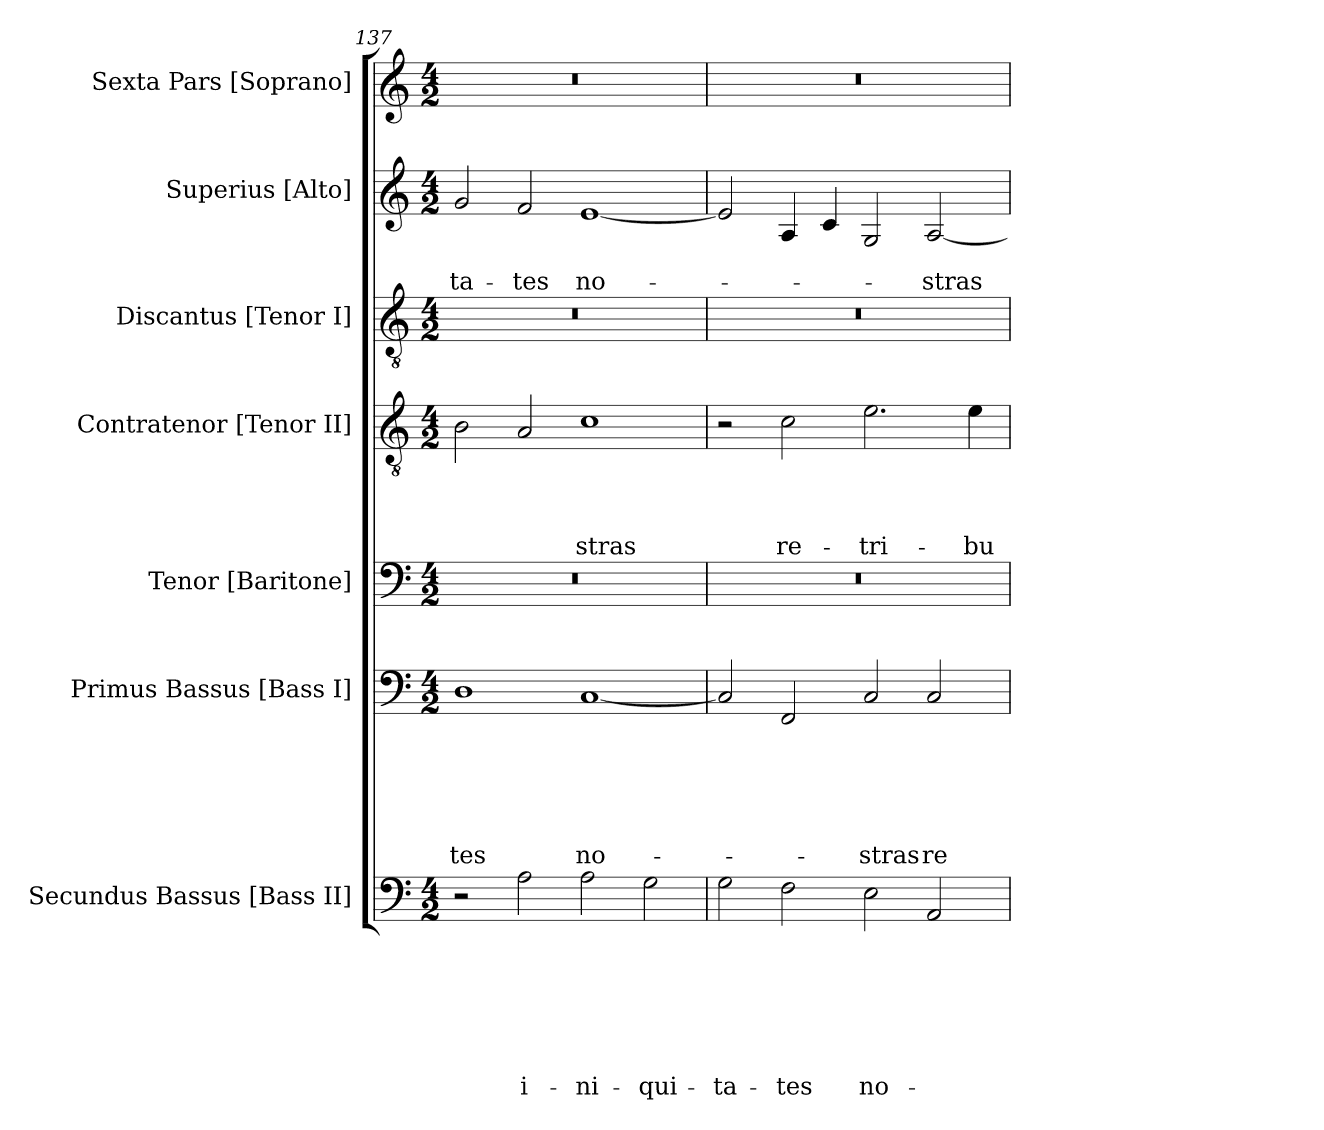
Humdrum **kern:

**kern	**text	**text	**text	**text	**text	**text	**text	**kern	**text	**text	**text	**text	**text	**text	**kern	**kern	**text	**text	**text	**text	**kern	**kern	**text	**text	**kern
*part7	*part7	*part7	*part7	*part7	*part7	*part7	*part7	*part6	*part6	*part6	*part6	*part6	*part6	*part6	*part5	*part4	*part4	*part4	*part4	*part4	*part3	*part2	*part2	*part2	*part1
*staff7	*staff7	*staff7	*staff7	*staff7	*staff7	*staff7	*staff7	*staff6	*staff6	*staff6	*staff6	*staff6	*staff6	*staff6	*staff5	*staff4	*staff4	*staff4	*staff4	*staff4	*staff3	*staff2	*staff2	*staff2	*staff1
*I"Secundus Bassus [Bass II]	*	*	*	*	*	*	*	*I"Primus Bassus [Bass I]	*	*	*	*	*	*	*I"Tenor [Baritone]	*I"Contratenor [Tenor II]	*	*	*	*	*I"Discantus [Tenor I]	*I"Superius [Alto]	*	*	*I"Sexta Pars [Soprano]
*I'B II	*	*	*	*	*	*	*	*I'B I	*	*	*	*	*	*	*I'Bar	*I'T II	*	*	*	*	*I'T I	*I'A	*	*	*I'S
*clefF4	*	*	*	*	*	*	*	*clefF4	*	*	*	*	*	*	*clefF4	*clefGv2	*	*	*	*	*clefGv2	*clefG2	*	*	*clefG2
*k[]	*	*	*	*	*	*	*	*k[]	*	*	*	*	*	*	*k[]	*k[]	*	*	*	*	*k[]	*k[]	*	*	*k[]
*C:	*	*	*	*	*	*	*	*C:	*	*	*	*	*	*	*C:	*C:	*	*	*	*	*C:	*C:	*	*	*C:
*M4/2	*	*	*	*	*	*	*	*M4/2	*	*	*	*	*	*	*M4/2	*M4/2	*	*	*	*	*M4/2	*M4/2	*	*	*M4/2
=137	=137	=137	=137	=137	=137	=137	=137	=137	=137	=137	=137	=137	=137	=137	=137	=137	=137	=137	=137	=137	=137	=137	=137	=137	=137
!	!	!	!	!	!	!	!	!	!	!	!	!	!	!LO:LY:b	!	!	!	!	!	!	!	!	!	!LO:LY:b	!
2r	.	.	.	.	.	.	.	1D	.	.	.	.	.	-tes	0r	2B\	.	.	.	.	0r	2g/	.	-ta-	0r
!	!	!	!	!	!	!	!LO:LY:b:rj	!	!	!	!	!	!	!	!	!	!	!	!	!	!	!	!	!LO:LY:b	!
2A\	.	.	.	.	.	.	i-	.	.	.	.	.	.	.	.	2A/	.	.	.	.	.	2f/	.	-tes	.
!	!	!	!	!	!	!	!LO:LY:b:rj	!	!	!	!	!	!	!LO:LY:b	!	!	!	!	!	!LO:LY:b	!	!	!	!LO:LY:b	!
2A\	.	.	.	.	.	.	-ni-	[<1C	.	.	.	.	.	no-	.	1c	.	.	.	-stras	.	[<1e	.	no-	.
!	!	!	!	!	!	!	!LO:LY:b:rj	!	!	!	!	!	!	!	!	!	!	!	!	!	!	!	!	!	!
2G\	.	.	.	.	.	.	-qui-	.	.	.	.	.	.	.	.	.	.	.	.	.	.	.	.	.	.
=138	=138	=138	=138	=138	=138	=138	=138	=138	=138	=138	=138	=138	=138	=138	=138	=138	=138	=138	=138	=138	=138	=138	=138	=138	=138
!	!	!	!	!	!	!	!LO:LY:b:rj	!	!	!	!	!	!	!	!	!	!	!	!	!	!	!	!	!	!
2G\	.	.	.	.	.	.	-ta-	2C/]	.	.	.	.	.	.	0r	2r	.	.	.	.	0r	2e/]	.	.	0r
!	!	!	!	!	!	!	!LO:LY:b:rj	!	!	!	!	!	!	!	!	!	!	!	!	!LO:LY:b	!	!	!	!	!
2F\	.	.	.	.	.	.	-tes	2FF/	.	.	.	.	.	.	.	2c\	.	.	.	re-	.	4A/	.	.	.
.	.	.	.	.	.	.	.	.	.	.	.	.	.	.	.	.	.	.	.	.	.	4c/	.	.	.
!	!	!	!	!	!	!	!LO:LY:b:rj	!	!	!	!	!	!	!LO:LY:b	!	!	!	!	!	!LO:LY:b	!	!	!	!	!
2E\	.	.	.	.	.	.	no-	2C/	.	.	.	.	.	-stras	.	2.e\	.	.	.	-tri-	.	2G/	.	.	.
!	!	!	!	!	!	!	!	!	!	!	!	!	!	!LO:LY:b	!	!	!	!	!	!	!	!	!	!LO:LY:b	!
2AA/	.	.	.	.	.	.	.	2C/	.	.	.	.	.	re-	.	.	.	.	.	.	.	[<2A/	.	-stras	.
!	!	!	!	!	!	!	!	!	!	!	!	!	!	!	!	!	!	!	!	!LO:LY:b	!	!	!	!	!
.	.	.	.	.	.	.	.	.	.	.	.	.	.	.	.	4e\	.	.	.	-bu-	.	.	.	.	.
=	=	=	=	=	=	=	=	=	=	=	=	=	=	=	=	=	=	=	=	=	=	=	=	=	=
*-	*-	*-	*-	*-	*-	*-	*-	*-	*-	*-	*-	*-	*-	*-	*-	*-	*-	*-	*-	*-	*-	*-	*-	*-	*-
